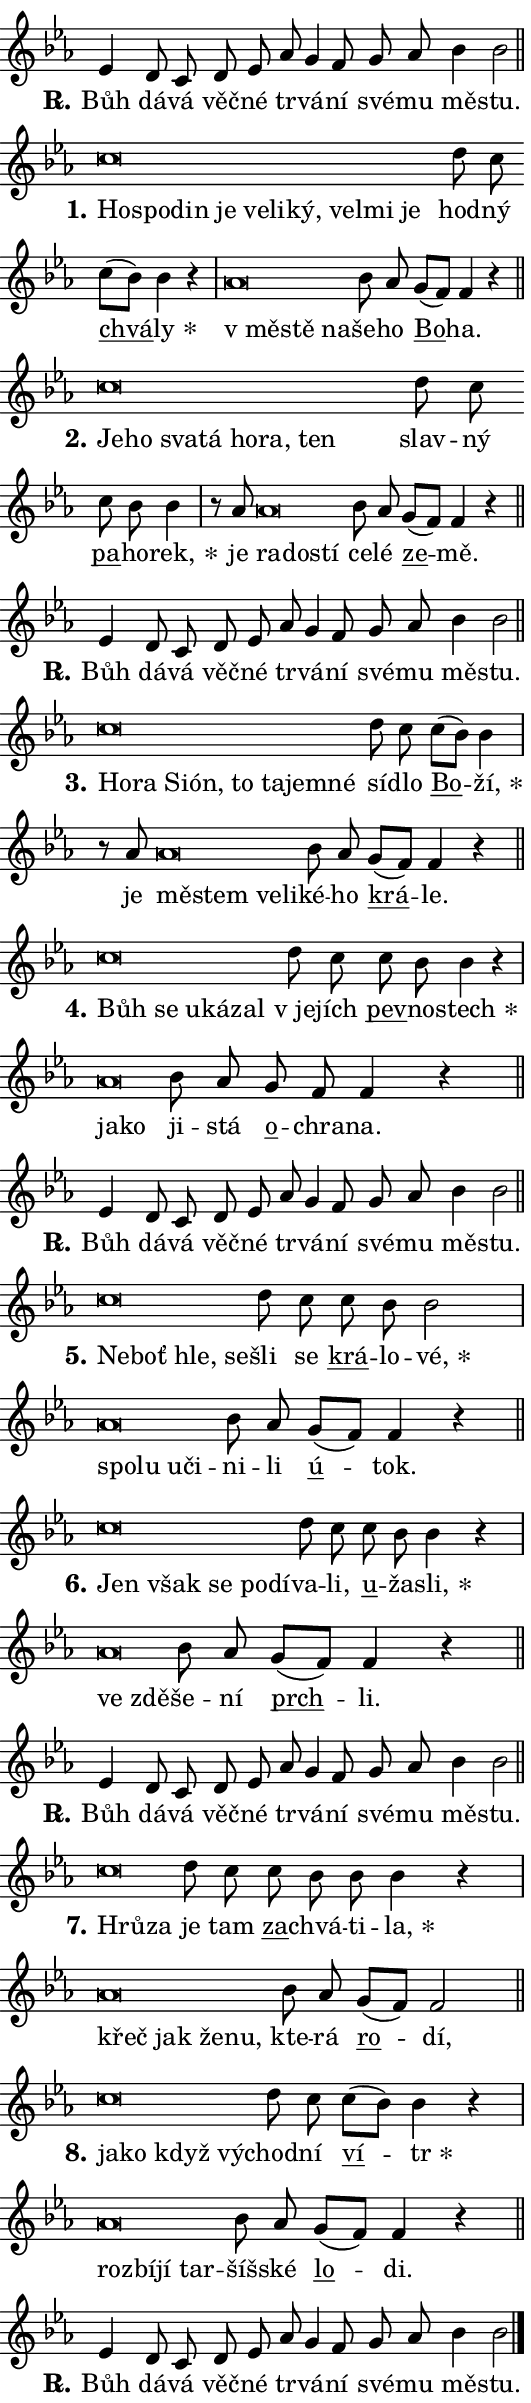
\version "2.24.0"
\header { tagline = "" }
\paper {
  indent = 0\cm
  top-margin = 0\cm
  right-margin = 0.13\cm % to fit lyric hyphens
  bottom-margin = 0\cm
  left-margin = 0\cm
  paper-width = 9\cm
  page-breaking = #ly:one-page-breaking
  system-system-spacing.basic-distance = #11
  score-system-spacing.basic-distance = #11
  ragged-last = ##f
}


%% Author: Thomas Morley
%% https://lists.gnu.org/archive/html/lilypond-user/2020-05/msg00002.html
#(define (line-position grob)
"Returns position of @var[grob} in current system:
   @code{'start}, if at first time-step
   @code{'end}, if at last time-step
   @code{'middle} otherwise
"
  (let* ((col (ly:item-get-column grob))
         (ln (ly:grob-object col 'left-neighbor))
         (rn (ly:grob-object col 'right-neighbor))
         (col-to-check-left (if (ly:grob? ln) ln col))
         (col-to-check-right (if (ly:grob? rn) rn col))
         (break-dir-left
           (and
             (ly:grob-property col-to-check-left 'non-musical #f)
             (ly:item-break-dir col-to-check-left)))
         (break-dir-right
           (and
             (ly:grob-property col-to-check-right 'non-musical #f)
             (ly:item-break-dir col-to-check-right))))
        (cond ((eqv? 1 break-dir-left) 'start)
              ((eqv? -1 break-dir-right) 'end)
              (else 'middle))))

#(define (tranparent-at-line-position vctor)
  (lambda (grob)
  "Relying on @code{line-position} select the relevant enry from @var{vctor}.
Used to determine transparency,"
    (case (line-position grob)
      ((end) (not (vector-ref vctor 0)))
      ((middle) (not (vector-ref vctor 1)))
      ((start) (not (vector-ref vctor 2))))))

noteHeadBreakVisibility =
#(define-music-function (break-visibility)(vector?)
"Makes @code{NoteHead}s transparent relying on @var{break-visibility}"
#{
  \override NoteHead.transparent =
    #(tranparent-at-line-position break-visibility)
#})

#(define delete-ledgers-for-transparent-note-heads
  (lambda (grob)
    "Reads whether a @code{NoteHead} is transparent.
If so this @code{NoteHead} is removed from @code{'note-heads} from
@var{grob}, which is supposed to be @code{LedgerLineSpanner}.
As a result ledgers are not printed for this @code{NoteHead}"
    (let* ((nhds-array (ly:grob-object grob 'note-heads))
           (nhds-list
             (if (ly:grob-array? nhds-array)
                 (ly:grob-array->list nhds-array)
                 '()))
           ;; Relies on the transparent-property being done before
           ;; Staff.LedgerLineSpanner.after-line-breaking is executed.
           ;; This is fragile ...
           (to-keep
             (remove
               (lambda (nhd)
                 (ly:grob-property nhd 'transparent #f))
               nhds-list)))
      ;; TODO find a better method to iterate over grob-arrays, similiar
      ;; to filter/remove etc for lists
      ;; For now rebuilt from scratch
      (set! (ly:grob-object grob 'note-heads)  '())
      (for-each
        (lambda (nhd)
          (ly:pointer-group-interface::add-grob grob 'note-heads nhd))
        to-keep))))

squashNotes = {
  \override NoteHead.X-extent = #'(-0.2 . 0.2)
  \override NoteHead.Y-extent = #'(-0.75 . 0)
  \override NoteHead.stencil =
    #(lambda (grob)
       (let ((pos (ly:grob-property grob 'staff-position)))
         (begin
           (if (< pos -7) (display "ERROR: Lower brevis then expected\n") (display ""))
           (if (<= pos -6) ly:text-interface::print ly:note-head::print))))
}
unSquashNotes = {
  \revert NoteHead.X-extent
  \revert NoteHead.Y-extent
  \revert NoteHead.stencil
}

hideNotes = \noteHeadBreakVisibility #begin-of-line-visible
unHideNotes = \noteHeadBreakVisibility #all-visible

% work-around for resetting accidentals
% https://lilypond.org/doc/v2.23/Documentation/notation/displaying-rhythms#unmetered-music
cadenzaMeasure = {
  \cadenzaOff
  \partial 1024 s1024
  \cadenzaOn
}

#(define-markup-command (accent layout props text) (markup?)
  "Underline accented syllable"
  (interpret-markup layout props
    #{\markup \override #'(offset . 4.3) \underline { #text }#}))

responsum = \markup \concat {
  "R" \hspace #-1.05 \path #0.1 #'((moveto 0 0.07) (lineto 0.9 0.8)) \hspace #0.05 "."
}

spaceSize = #0.6828661417322834 % exact space size for TeX Gyre Schola

\layout {
  \context {
    \Staff
    \remove "Time_signature_engraver"
    \override LedgerLineSpanner.after-line-breaking = #delete-ledgers-for-transparent-note-heads
  }
  \context {
    \Lyrics {
      \override LyricSpace.minimum-distance = \spaceSize
      \override LyricText.font-name = #"TeX Gyre Schola"
      \override LyricText.font-size = 1
      \override StanzaNumber.font-name = #"TeX Gyre Schola Bold"
      \override StanzaNumber.font-size = 1
    }
  }
  \context {
    \Score 
    \override NoteHead.text =
      #(lambda (grob) 
        (let ((pos (ly:grob-property grob 'staff-position)))
          #{\markup {
            \combine
              \halign #-0.55 \raise #(if (= pos -6) 0 0.5) \override #'(thickness . 2) \draw-line #'(3.2 . 0)
              \musicglyph "noteheads.sM1"
          }#}))
  }
}

% magnetic-lyrics.ily
%
%   written by
%     Jean Abou Samra <jean@abou-samra.fr>
%     Werner Lemberg <wl@gnu.org>
%
%   adapted by
%     Jiri Hon <jiri.hon@gmail.com>
%
% Version 2022-Apr-15

% https://www.mail-archive.com/lilypond-user@gnu.org/msg149350.html

#(define (Left_hyphen_pointer_engraver context)
   "Collect syllable-hyphen-syllable occurrences in lyrics and store
them in properties.  This engraver only looks to the left.  For
example, if the lyrics input is @code{foo -- bar}, it does the
following.

@itemize @bullet
@item
Set the @code{text} property of the @code{LyricHyphen} grob between
@q{foo} and @q{bar} to @code{foo}.

@item
Set the @code{left-hyphen} property of the @code{LyricText} grob with
text @q{foo} to the @code{LyricHyphen} grob between @q{foo} and
@q{bar}.
@end itemize

Use this auxiliary engraver in combination with the
@code{lyric-@/text::@/apply-@/magnetic-@/offset!} hook."
   (let ((hyphen #f)
         (text #f))
     (make-engraver
      (acknowledgers
       ((lyric-syllable-interface engraver grob source-engraver)
        (set! text grob)))
      (end-acknowledgers
       ((lyric-hyphen-interface engraver grob source-engraver)
        ;(when (not (grob::has-interface grob 'lyric-space-interface))
          (set! hyphen grob)));)
      ((stop-translation-timestep engraver)
       (when (and text hyphen)
         (ly:grob-set-object! text 'left-hyphen hyphen))
       (set! text #f)
       (set! hyphen #f)))))

#(define (lyric-text::apply-magnetic-offset! grob)
   "If the space between two syllables is less than the value in
property @code{LyricText@/.details@/.squash-threshold}, move the right
syllable to the left so that it gets concatenated with the left
syllable.

Use this function as a hook for
@code{LyricText@/.after-@/line-@/breaking} if the
@code{Left_@/hyphen_@/pointer_@/engraver} is active."
   (let ((hyphen (ly:grob-object grob 'left-hyphen #f)))
     (when hyphen
       (let ((left-text (ly:spanner-bound hyphen LEFT)))
         (when (grob::has-interface left-text 'lyric-syllable-interface)
           (let* ((common (ly:grob-common-refpoint grob left-text X))
                  (this-x-ext (ly:grob-extent grob common X))
                  (left-x-ext
                   (begin
                     ;; Trigger magnetism for left-text.
                     (ly:grob-property left-text 'after-line-breaking)
                     (ly:grob-extent left-text common X)))
                  ;; `delta` is the gap width between two syllables.
                  (delta (- (interval-start this-x-ext)
                            (interval-end left-x-ext)))
                  (details (ly:grob-property grob 'details))
                  (threshold (assoc-get 'squash-threshold details 0.2)))
             (when (< delta threshold)
               (let* (;; We have to manipulate the input text so that
                      ;; ligatures crossing syllable boundaries are not
                      ;; disabled.  For languages based on the Latin
                      ;; script this is essentially a beautification.
                      ;; However, for non-Western scripts it can be a
                      ;; necessity.
                      (lt (ly:grob-property left-text 'text))
                      (rt (ly:grob-property grob 'text))
                      (is-space (grob::has-interface hyphen 'lyric-space-interface))
                      (space (if is-space " " ""))
                      (extra-delta (if is-space spaceSize 0))
                      ;; Append new syllable.
                      (ltrt-space (if (and (string? lt) (string? rt))
                                (string-append lt space rt)
                                (make-concat-markup (list lt space rt))))
                      ;; Right-align `ltrt` to the right side.
                      (ltrt-space-markup (grob-interpret-markup
                               grob
                               (make-translate-markup
                                (cons (interval-length this-x-ext) 0)
                                (make-right-align-markup ltrt-space)))))
                 (begin
                   ;; Don't print `left-text`.
                   (ly:grob-set-property! left-text 'stencil #f)
                   ;; Set text and stencil (which holds all collected
                   ;; syllables so far) and shift it to the left.
                   (ly:grob-set-property! grob 'text ltrt-space)
                   (ly:grob-set-property! grob 'stencil ltrt-space-markup)
                   (ly:grob-translate-axis! grob (- (- delta extra-delta)) X))))))))))


#(define (lyric-hyphen::displace-bounds-first grob)
   ;; Make very sure this callback isn't triggered too early.
   (let ((left (ly:spanner-bound grob LEFT))
         (right (ly:spanner-bound grob RIGHT)))
     (ly:grob-property left 'after-line-breaking)
     (ly:grob-property right 'after-line-breaking)
     (ly:lyric-hyphen::print grob)))

squashThreshold = #0.4

\layout {
  \context {
    \Lyrics
    \consists #Left_hyphen_pointer_engraver
    \override LyricText.after-line-breaking =
      #lyric-text::apply-magnetic-offset!
    \override LyricHyphen.stencil = #lyric-hyphen::displace-bounds-first
    \override LyricText.details.squash-threshold = \squashThreshold
    \override LyricHyphen.minimum-distance = 0
    \override LyricHyphen.minimum-length = \squashThreshold
  }
}

squashText = \override LyricText.details.squash-threshold = 9999
unSquashText = \override LyricText.details.squash-threshold = \squashThreshold

leftText = \override LyricText.self-alignment-X = #LEFT
unLeftText = \revert LyricText.self-alignment-X

starOffset = #(lambda (grob) 
                (let ((x_offset (ly:self-alignment-interface::aligned-on-x-parent grob)))
                  (if (= x_offset 0) 0 (+ x_offset 1.2))))

star = #(define-music-function (syllable)(string?)
"Append star separator at the end of a syllable"
#{
  \once \override LyricText.X-offset = #starOffset
  \lyricmode { \markup {
    #syllable
    \override #'((font-name . "TeX Gyre Schola Bold")) \hspace #0.2 \lower #0.65 \larger "*"
  } }
#})

starAccent = #(define-music-function (syllable)(string?)
"Append star separator at the end of a syllable and make accent"
#{
  \once \override LyricText.X-offset = #starOffset
  \lyricmode { \markup {
    \accent #syllable
    \override #'((font-name . "TeX Gyre Schola Bold")) \hspace #0.2 \lower #0.65 \larger "*"
  } }
#})

breath = #(define-music-function (syllable)(string?)
"Append breathing indicator at the end of a syllable"
#{
  \lyricmode { \markup { #syllable "+" } }
#})

optionalBreath = #(define-music-function (syllable)(string?)
"Append optional breathing indicator at the end of a syllable"
#{
  \lyricmode { \markup { #syllable "(+)" } }
#})


\score {
    <<
        \new Voice = "melody" { \cadenzaOn \key es \major \relative { es'4 d8 c d es \bar "" as g4 f8 \bar "" g as bes4 bes2 \cadenzaMeasure \bar "||" \break } }
        \new Lyrics \lyricsto "melody" { \lyricmode { \set stanza = \responsum
Bůh dá -- vá věč -- né tr -- vá -- ní své -- mu mě -- stu. } }
    >>
    \layout {}
}

\score {
    <<
        \new Voice = "melody" { \cadenzaOn \key es \major \relative { \squashNotes c''\breve*1/16 \hideNotes \breve*1/16 \bar "" \breve*1/16 \bar "" \breve*1/16 \bar "" \breve*1/16 \bar "" \breve*1/16 \bar "" \breve*1/16 \bar "" \breve*1/16 \bar "" \breve*1/16 \breve*1/16 \bar "" \unHideNotes \unSquashNotes d8 c \bar "" c[( bes)] bes4 r \cadenzaMeasure \bar "|" \squashNotes as\breve*1/16 \hideNotes \breve*1/16 \breve*1/16 \bar "" \unHideNotes \unSquashNotes bes8 as \bar "" g[( f)] f4 r \cadenzaMeasure \bar "||" \break } }
        \new Lyrics \lyricsto "melody" { \lyricmode { \set stanza = "1."
\leftText Ho -- \squashText spo -- din je ve -- li -- ký, vel -- mi je \unLeftText \unSquashText hod -- ný \markup \accent chvá -- \star ly \leftText "v mě" -- \squashText stě na -- \unLeftText \unSquashText še -- ho \markup \accent Bo -- ha. } }
    >>
    \layout {}
}

\score {
    <<
        \new Voice = "melody" { \cadenzaOn \key es \major \relative { \squashNotes c''\breve*1/16 \hideNotes \breve*1/16 \bar "" \breve*1/16 \bar "" \breve*1/16 \bar "" \breve*1/16 \bar "" \breve*1/16 \breve*1/16 \bar "" \unHideNotes \unSquashNotes d8 c \bar "" c bes bes4 \cadenzaMeasure \bar "|" r8 as8 \squashNotes as\breve*1/16 \hideNotes \breve*1/16 \breve*1/16 \bar "" \unHideNotes \unSquashNotes bes8 as \bar "" g[( f)] f4 r \cadenzaMeasure \bar "||" \break } }
        \new Lyrics \lyricsto "melody" { \lyricmode { \set stanza = "2."
\leftText Je -- \squashText ho sva -- tá ho -- ra, ten \unLeftText \unSquashText slav -- ný \markup \accent pa -- ho -- \star rek, je \leftText ra -- \squashText do -- stí \unLeftText \unSquashText ce -- lé \markup \accent ze -- mě. } }
    >>
    \layout {}
}

\score {
    <<
        \new Voice = "melody" { \cadenzaOn \key es \major \relative { es'4 d8 c d es \bar "" as g4 f8 \bar "" g as bes4 bes2 \cadenzaMeasure \bar "||" \break } }
        \new Lyrics \lyricsto "melody" { \lyricmode { \set stanza = \responsum
Bůh dá -- vá věč -- né tr -- vá -- ní své -- mu mě -- stu. } }
    >>
    \layout {}
}

\score {
    <<
        \new Voice = "melody" { \cadenzaOn \key es \major \relative { \squashNotes c''\breve*1/16 \hideNotes \breve*1/16 \bar "" \breve*1/16 \bar "" \breve*1/16 \bar "" \breve*1/16 \bar "" \breve*1/16 \bar "" \breve*1/16 \breve*1/16 \bar "" \unHideNotes \unSquashNotes d8 c \bar "" c[( bes)] bes4 \cadenzaMeasure \bar "|" r8 as8 \squashNotes as\breve*1/16 \hideNotes \breve*1/16 \bar "" \breve*1/16 \breve*1/16 \bar "" \unHideNotes \unSquashNotes bes8 as \bar "" g[( f)] f4 r \cadenzaMeasure \bar "||" \break } }
        \new Lyrics \lyricsto "melody" { \lyricmode { \set stanza = "3."
\leftText Ho -- \squashText ra Si -- ón, to ta -- jem -- né \unLeftText \unSquashText sí -- dlo \markup \accent Bo -- \star ží, je \leftText mě -- \squashText stem ve -- li -- \unLeftText \unSquashText ké -- ho \markup \accent krá -- le. } }
    >>
    \layout {}
}

\score {
    <<
        \new Voice = "melody" { \cadenzaOn \key es \major \relative { \squashNotes c''\breve*1/16 \hideNotes \breve*1/16 \bar "" \breve*1/16 \bar "" \breve*1/16 \breve*1/16 \bar "" \unHideNotes \unSquashNotes d8 c \bar "" c bes bes4 r \cadenzaMeasure \bar "|" \squashNotes as\breve*1/16 \hideNotes \breve*1/16 \bar "" \unHideNotes \unSquashNotes bes8 as \bar "" g f f4 r \cadenzaMeasure \bar "||" \break } }
        \new Lyrics \lyricsto "melody" { \lyricmode { \set stanza = "4."
\leftText Bůh \squashText se u -- ká -- zal \unLeftText \unSquashText "v je" -- jích \markup \accent pev -- no -- \star stech \leftText ja -- \squashText ko \unLeftText \unSquashText ji -- stá \markup \accent o -- chra -- na. } }
    >>
    \layout {}
}

\score {
    <<
        \new Voice = "melody" { \cadenzaOn \key es \major \relative { es'4 d8 c d es \bar "" as g4 f8 \bar "" g as bes4 bes2 \cadenzaMeasure \bar "||" \break } }
        \new Lyrics \lyricsto "melody" { \lyricmode { \set stanza = \responsum
Bůh dá -- vá věč -- né tr -- vá -- ní své -- mu mě -- stu. } }
    >>
    \layout {}
}

\score {
    <<
        \new Voice = "melody" { \cadenzaOn \key es \major \relative { \squashNotes c''\breve*1/16 \hideNotes \breve*1/16 \bar "" \breve*1/16 \breve*1/16 \bar "" \unHideNotes \unSquashNotes d8 c \bar "" c bes bes2 \cadenzaMeasure \bar "|" \squashNotes as\breve*1/16 \hideNotes \breve*1/16 \bar "" \breve*1/16 \breve*1/16 \bar "" \unHideNotes \unSquashNotes bes8 as \bar "" g[( f)] f4 r \cadenzaMeasure \bar "||" \break } }
        \new Lyrics \lyricsto "melody" { \lyricmode { \set stanza = "5."
\leftText Ne -- \squashText boť hle, se -- \unLeftText \unSquashText šli se \markup \accent krá -- lo -- \star vé, \leftText spo -- \squashText lu u -- či -- \unLeftText \unSquashText ni -- li \markup \accent ú -- tok. } }
    >>
    \layout {}
}

\score {
    <<
        \new Voice = "melody" { \cadenzaOn \key es \major \relative { \squashNotes c''\breve*1/16 \hideNotes \breve*1/16 \bar "" \breve*1/16 \bar "" \breve*1/16 \breve*1/16 \bar "" \unHideNotes \unSquashNotes d8 c \bar "" c bes bes4 r \cadenzaMeasure \bar "|" \squashNotes as\breve*1/16 \hideNotes \breve*1/16 \bar "" \unHideNotes \unSquashNotes bes8 as \bar "" g[( f)] f4 r \cadenzaMeasure \bar "||" \break } }
        \new Lyrics \lyricsto "melody" { \lyricmode { \set stanza = "6."
\leftText Jen \squashText však se po -- dí -- \unLeftText \unSquashText va -- li, \markup \accent u -- ža -- \star sli, \leftText ve \squashText zdě -- \unLeftText \unSquashText še -- ní \markup \accent prch -- li. } }
    >>
    \layout {}
}

\score {
    <<
        \new Voice = "melody" { \cadenzaOn \key es \major \relative { es'4 d8 c d es \bar "" as g4 f8 \bar "" g as bes4 bes2 \cadenzaMeasure \bar "||" \break } }
        \new Lyrics \lyricsto "melody" { \lyricmode { \set stanza = \responsum
Bůh dá -- vá věč -- né tr -- vá -- ní své -- mu mě -- stu. } }
    >>
    \layout {}
}

\score {
    <<
        \new Voice = "melody" { \cadenzaOn \key es \major \relative { \squashNotes c''\breve*1/16 \hideNotes \breve*1/16 \bar "" \unHideNotes \unSquashNotes d8 c \bar "" c bes bes bes4 r \cadenzaMeasure \bar "|" \squashNotes as\breve*1/16 \hideNotes \breve*1/16 \bar "" \breve*1/16 \breve*1/16 \bar "" \unHideNotes \unSquashNotes bes8 as \bar "" g[( f)] f2 \cadenzaMeasure \bar "||" \break } }
        \new Lyrics \lyricsto "melody" { \lyricmode { \set stanza = "7."
\leftText Hrů -- \squashText za \unLeftText \unSquashText je tam \markup \accent za -- chvá -- ti -- \star la, \leftText křeč \squashText jak že -- nu, \unLeftText \unSquashText kte -- rá \markup \accent ro -- dí, } }
    >>
    \layout {}
}

\score {
    <<
        \new Voice = "melody" { \cadenzaOn \key es \major \relative { \squashNotes c''\breve*1/16 \hideNotes \breve*1/16 \bar "" \breve*1/16 \breve*1/16 \bar "" \unHideNotes \unSquashNotes d8 c \bar "" c[( bes)] bes4 r \cadenzaMeasure \bar "|" \squashNotes as\breve*1/16 \hideNotes \breve*1/16 \bar "" \breve*1/16 \breve*1/16 \bar "" \unHideNotes \unSquashNotes bes8 as \bar "" g[( f)] f4 r \cadenzaMeasure \bar "||" \break } }
        \new Lyrics \lyricsto "melody" { \lyricmode { \set stanza = "8."
\leftText ja -- \squashText ko když vý -- \unLeftText \unSquashText chod -- ní \markup \accent ví -- \star tr \leftText roz -- \squashText bí -- jí tar -- \unLeftText \unSquashText šíš -- ské \markup \accent lo -- di. } }
    >>
    \layout {}
}

\score {
    <<
        \new Voice = "melody" { \cadenzaOn \key es \major \relative { es'4 d8 c d es \bar "" as g4 f8 \bar "" g as bes4 bes2 \cadenzaMeasure \bar "||" \break } \bar "|." }
        \new Lyrics \lyricsto "melody" { \lyricmode { \set stanza = \responsum
Bůh dá -- vá věč -- né tr -- vá -- ní své -- mu mě -- stu. } }
    >>
    \layout {}
}
